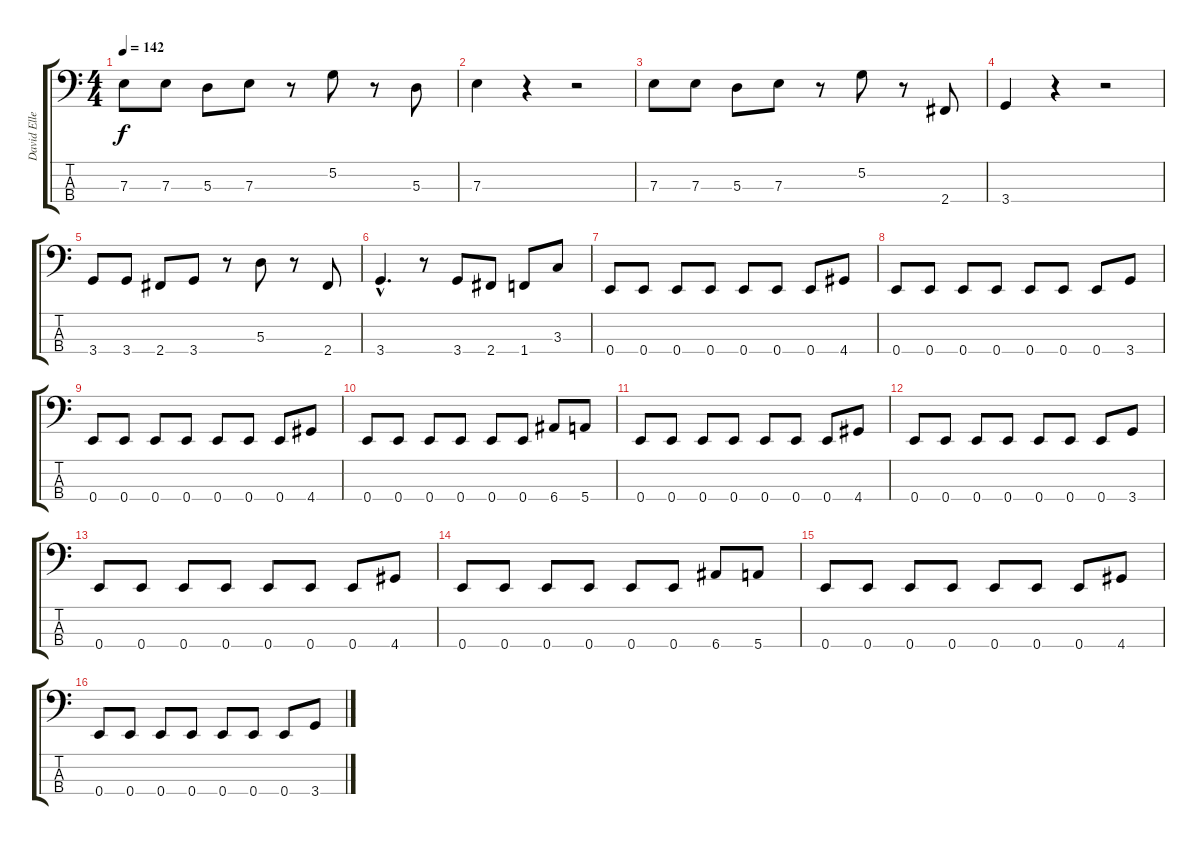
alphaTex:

\track ("David Ellefson (Bass)" "David Elle") {instrument electricbasspick}
\staff {score tabs}
\tuning (G2 D2 A1 E1) {hide}
\ts (4 4)
\tempo 142
\clef f4
\ks c
7.3.8{dy f} 7.3.8 5.3.8 7.3.8 r.8 5.2.8 r.8 5.3.8 |
7.3.4 r.4 r.2 |
7.3.8 7.3.8 5.3.8 7.3.8 r.8 5.2.8 r.8 2.4.8 |
3.4.4 r.4 r.2 |
3.4.8 3.4.8 2.4.8 3.4.8 r.8 5.3.8 r.8 2.4.8 |
3.4{hac}.4{d} r.8 3.4.8 2.4.8 1.4.8 3.3.8 |
0.4.8 0.4.8 0.4.8 0.4.8 0.4.8 0.4.8 0.4.8 4.4.8 |
0.4.8 0.4.8 0.4.8 0.4.8 0.4.8 0.4.8 0.4.8 3.4.8 |
0.4.8 0.4.8 0.4.8 0.4.8 0.4.8 0.4.8 0.4.8 4.4.8 |
0.4.8 0.4.8 0.4.8 0.4.8 0.4.8 0.4.8 6.4.8 5.4.8 |
0.4.8 0.4.8 0.4.8 0.4.8 0.4.8 0.4.8 0.4.8 4.4.8 |
0.4.8 0.4.8 0.4.8 0.4.8 0.4.8 0.4.8 0.4.8 3.4.8 |
0.4.8 0.4.8 0.4.8 0.4.8 0.4.8 0.4.8 0.4.8 4.4.8 |
0.4.8 0.4.8 0.4.8 0.4.8 0.4.8 0.4.8 6.4.8 5.4.8 |
0.4.8 0.4.8 0.4.8 0.4.8 0.4.8 0.4.8 0.4.8 4.4.8 |
0.4.8 0.4.8 0.4.8 0.4.8 0.4.8 0.4.8 0.4.8 3.4.8
